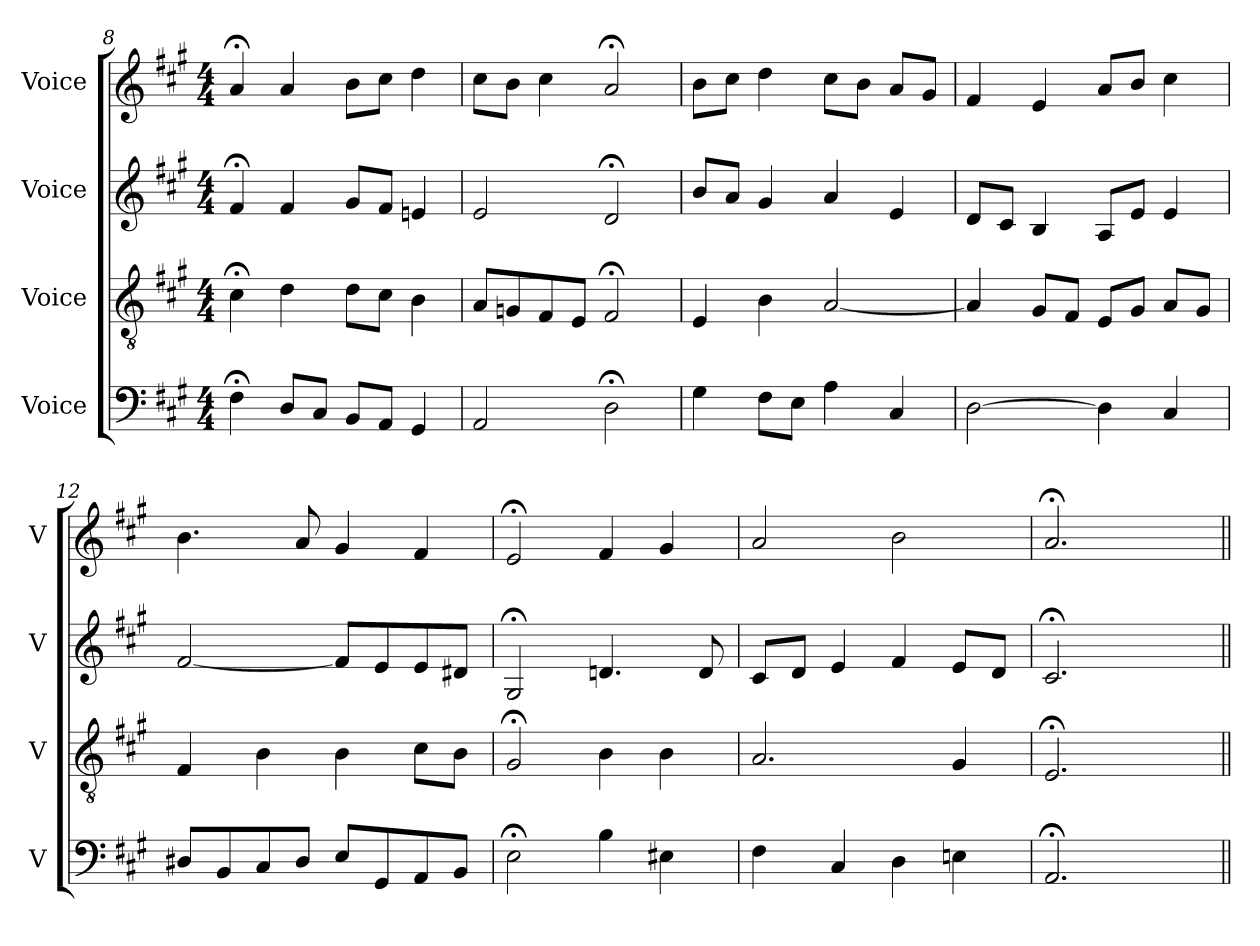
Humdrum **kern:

**kern	**kern	**kern	**kern
*part4	*part3	*part2	*part1
*staff4	*staff3	*staff2	*staff1
*I"Voice	*I"Voice	*I"Voice	*I"Voice
*I'V	*I'V	*I'V	*I'V
*clefF4	*clefGv2	*clefG2	*clefG2
*k[f#c#g#]	*k[f#c#g#]	*k[f#c#g#]	*k[f#c#g#]
*M4/4	*M4/4	*M4/4	*M4/4
=8	=8	=8	=8
4F#;\	4c#;\	4f#;/	4a;/
8D/L	4d\	4f#/	4a/
8C#/J	.	.	.
8BB/L	8d\L	8g#/L	8b\L
8AA/J	8c#\J	8f#/J	8cc#\J
4GG#/	4B\	4en/	4dd\
=9	=9	=9	=9
2AA/	8A/L	2e/	8cc#\L
.	8Gn/	.	8b\J
.	8F#/	.	4cc#\
.	8E/J	.	.
2D;\	2F#;/	2d;/	2a;/
!!LO:LB:g=z
=10	=10	=10	=10
4G#\	4E/	8b/L	8b\L
.	.	8a/J	8cc#\J
8F#\L	4B\	4g#/	4dd\
8E\J	.	.	.
4A\	[2A/	4a/	8cc#\L
.	.	.	8b\J
4C#/	.	4e/	8a/L
.	.	.	8g#/J
=11	=11	=11	=11
[2D\	4A/]	8d/L	4f#/
.	.	8c#/J	.
.	8G#/L	4B/	4e/
.	8F#/J	.	.
4D\]	8E/L	8A/L	8a/L
.	8G#/J	8e/J	8b/J
4C#/	8A/L	4e/	4cc#\
.	8G#/J	.	.
=12	=12	=12	=12
8D#X/L	4F#/	[2f#/	4.b\
8BB/	.	.	.
8C#/	4B\	.	.
8D#/J	.	.	8a/
8E/L	4B\	8f#/L]	4g#/
8GG#/	.	8e/	.
8AA/	8c#\L	8e/	4f#/
8BB/J	8B\J	8d#X/J	.
=13	=13	=13	=13
2E;\	2G#;/	2G#;/	2e;/
4B\	4B\	4.dn/	4f#/
4E#X\	4B\	.	4g#/
.	.	8d/	.
!!LO:PB:g=z
=14	=14	=14	=14
4F#\	2.A/	8c#/L	2a/
.	.	8d/J	.
4C#/	.	4e/	.
4D\	.	4f#/	2b\
4En\	4G#/	8e/L	.
.	.	8d/J	.
=15	=15	=15	=15
2.AA;/	2.E;/	2.c#;/	2.a;/
4ryy	4ryy	4ryy	4ryy
=||	=||	=||	=||
*-	*-	*-	*-
